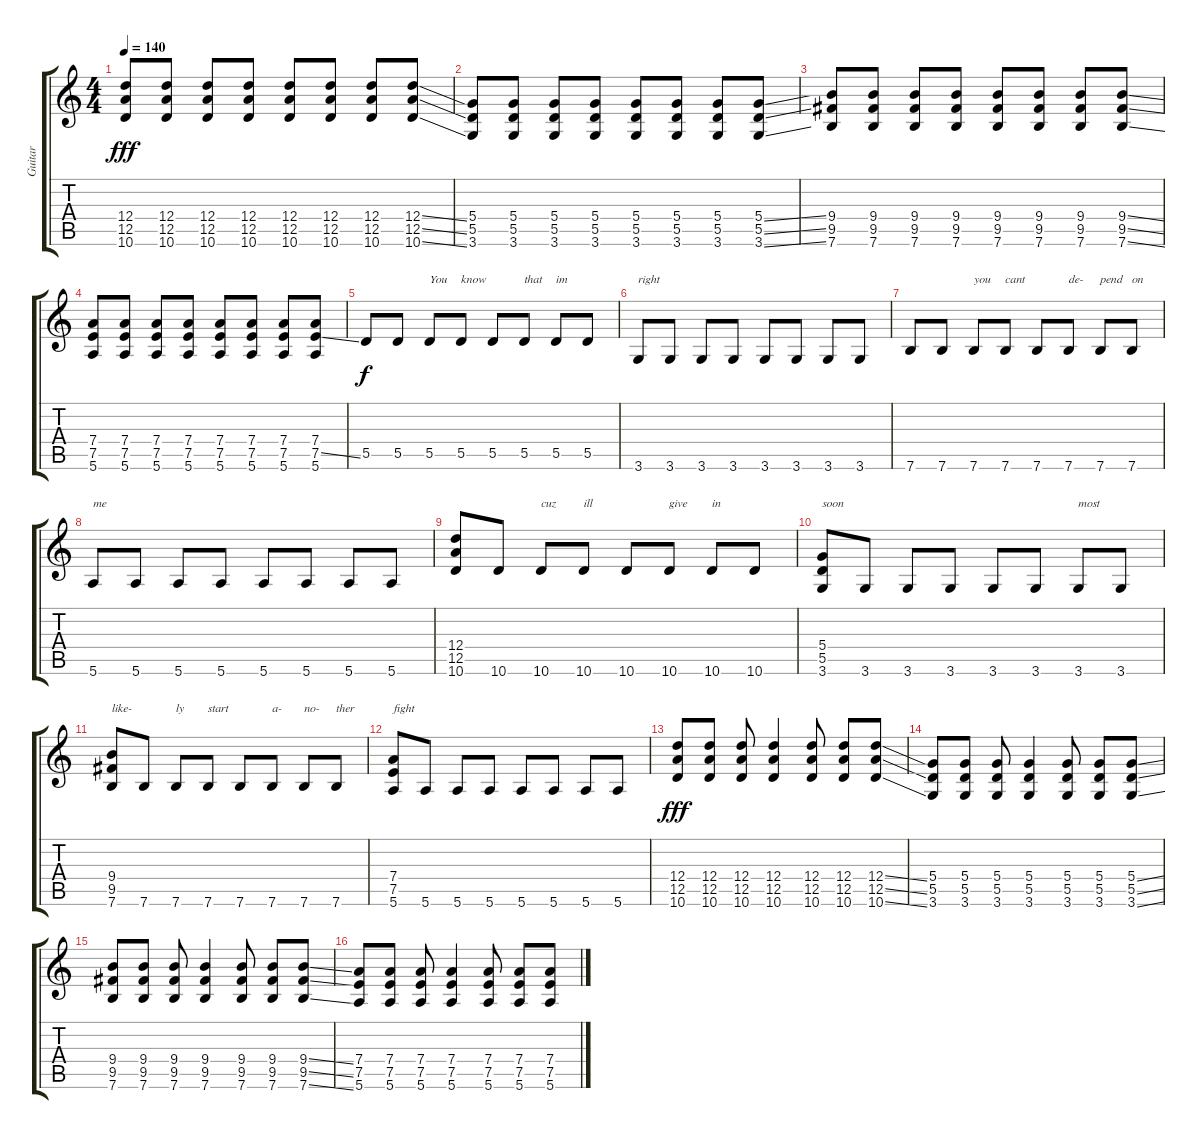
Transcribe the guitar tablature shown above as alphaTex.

\track ("Guitar" "Guitar") {instrument distortionguitar}
\staff {score tabs}
\tuning (E4 B3 G3 D3 A2 E2) {hide}
\ts (4 4)
\tempo 140
\clef g2
\ks c
(12.4 12.5 10.6).8{dy fff} (12.4 12.5 10.6).8 (12.4 12.5 10.6).8 (12.4 12.5 10.6).8 (12.4 12.5 10.6).8 (12.4 12.5 10.6).8 (12.4 12.5 10.6).8 (12.4{ss} 12.5{ss} 10.6{ss}).8 |
(5.4 5.5 3.6).8 (5.4 5.5 3.6).8 (5.4 5.5 3.6).8 (5.4 5.5 3.6).8 (5.4 5.5 3.6).8 (5.4 5.5 3.6).8 (5.4 5.5 3.6).8 (5.4{ss} 5.5{ss} 3.6{ss}).8 |
(9.4 9.5 7.6).8 (9.4 9.5 7.6).8 (9.4 9.5 7.6).8 (9.4 9.5 7.6).8 (9.4 9.5 7.6).8 (9.4 9.5 7.6).8 (9.4 9.5 7.6).8 (9.4{ss} 9.5{ss} 7.6{ss}).8 |
(7.4 7.5 5.6).8 (7.4 7.5 5.6).8 (7.4 7.5 5.6).8 (7.4 7.5 5.6).8 (7.4 7.5 5.6).8 (7.4 7.5 5.6).8 (7.4 7.5 5.6).8 (7.4 7.5{ss} 5.6).8 |
5.5.8{dy f} 5.5.8 5.5.8{txt "You"} 5.5.8{txt "know"} 5.5.8 5.5.8{txt "that"} 5.5.8{txt "im"} 5.5.8 |
3.6.8{txt "right"} 3.6.8 3.6.8 3.6.8 3.6.8 3.6.8 3.6.8 3.6.8 |
7.6.8 7.6.8 7.6.8{txt "you"} 7.6.8{txt "cant"} 7.6.8 7.6.8{txt "de-"} 7.6.8{txt "pend"} 7.6.8{txt "on"} |
5.6.8{txt "me"} 5.6.8 5.6.8 5.6.8 5.6.8 5.6.8 5.6.8 5.6.8 |
(12.4 12.5 10.6).8 10.6.8 10.6.8{txt "cuz"} 10.6.8{txt "ill"} 10.6.8 10.6.8{txt "give"} 10.6.8{txt "in"} 10.6.8 |
(5.4 5.5 3.6).8{txt "soon"} 3.6.8 3.6.8 3.6.8 3.6.8 3.6.8 3.6.8{txt "most"} 3.6.8 |
(9.4 9.5 7.6).8{txt "like-"} 7.6.8 7.6.8{txt "ly"} 7.6.8{txt "start"} 7.6.8 7.6.8{txt "a-"} 7.6.8{txt "no-"} 7.6.8{txt "ther"} |
(7.4 7.5 5.6).8{txt "fight"} 5.6.8 5.6.8 5.6.8 5.6.8 5.6.8 5.6.8 5.6.8 |
(12.4 12.5 10.6).8{dy fff} (12.4 12.5 10.6).8 (12.4 12.5 10.6).8 (12.4 12.5 10.6).4 (12.4 12.5 10.6).8 (12.4 12.5 10.6).8 (12.4{ss} 12.5{ss} 10.6{ss}).8 |
(5.4 5.5 3.6).8 (5.4 5.5 3.6).8 (5.4 5.5 3.6).8 (5.4 5.5 3.6).4 (5.4 5.5 3.6).8 (5.4 5.5 3.6).8 (5.4{ss} 5.5{ss} 3.6{ss}).8 |
(9.4 9.5 7.6).8 (9.4 9.5 7.6).8 (9.4 9.5 7.6).8 (9.4 9.5 7.6).4 (9.4 9.5 7.6).8 (9.4 9.5 7.6).8 (9.4{ss} 9.5{ss} 7.6{ss}).8 |
(7.4 7.5 5.6).8 (7.4 7.5 5.6).8 (7.4 7.5 5.6).8 (7.4 7.5 5.6).4 (7.4 7.5 5.6).8 (7.4 7.5 5.6).8 (7.4{ss} 7.5{ss} 5.6{ss}).8
